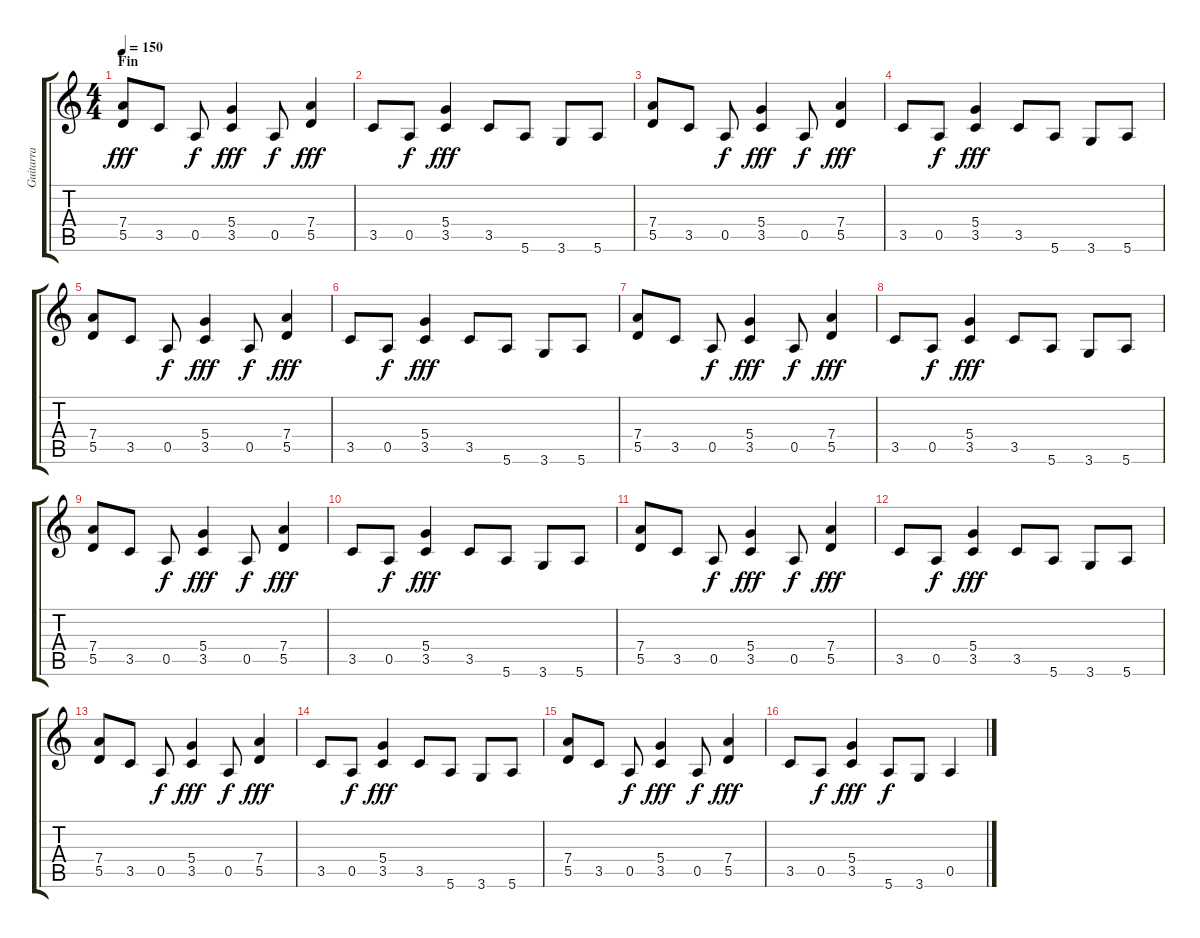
\track ("Guitarra" "Guitarra") {instrument overdrivenguitar}
\staff {score tabs}
\tuning (E4 B3 G3 D3 A2 E2) {hide}
\ts (4 4)
\section ("" "Fin")
\tempo 150
\clef g2
\ks c
(7.4 5.5).8{dy fff} 3.5.8 0.5.8{dy f} (5.4 3.5).4{dy fff} 0.5.8{dy f} (7.4 5.5).4{dy fff} |
3.5.8 0.5.8{dy f} (5.4 3.5).4{dy fff} 3.5.8 5.6.8 3.6.8 5.6.8 |
(7.4 5.5).8 3.5.8 0.5.8{dy f} (5.4 3.5).4{dy fff} 0.5.8{dy f} (7.4 5.5).4{dy fff} |
3.5.8 0.5.8{dy f} (5.4 3.5).4{dy fff} 3.5.8 5.6.8 3.6.8 5.6.8 |
(7.4 5.5).8 3.5.8 0.5.8{dy f} (5.4 3.5).4{dy fff} 0.5.8{dy f} (7.4 5.5).4{dy fff} |
3.5.8 0.5.8{dy f} (5.4 3.5).4{dy fff} 3.5.8 5.6.8 3.6.8 5.6.8 |
(7.4 5.5).8 3.5.8 0.5.8{dy f} (5.4 3.5).4{dy fff} 0.5.8{dy f} (7.4 5.5).4{dy fff} |
3.5.8 0.5.8{dy f} (5.4 3.5).4{dy fff} 3.5.8 5.6.8 3.6.8 5.6.8 |
(7.4 5.5).8 3.5.8 0.5.8{dy f} (5.4 3.5).4{dy fff} 0.5.8{dy f} (7.4 5.5).4{dy fff} |
3.5.8 0.5.8{dy f} (5.4 3.5).4{dy fff} 3.5.8 5.6.8 3.6.8 5.6.8 |
(7.4 5.5).8 3.5.8 0.5.8{dy f} (5.4 3.5).4{dy fff} 0.5.8{dy f} (7.4 5.5).4{dy fff} |
3.5.8 0.5.8{dy f} (5.4 3.5).4{dy fff} 3.5.8 5.6.8 3.6.8 5.6.8 |
(7.4 5.5).8 3.5.8 0.5.8{dy f} (5.4 3.5).4{dy fff} 0.5.8{dy f} (7.4 5.5).4{dy fff} |
3.5.8 0.5.8{dy f} (5.4 3.5).4{dy fff} 3.5.8 5.6.8 3.6.8 5.6.8 |
(7.4 5.5).8 3.5.8 0.5.8{dy f} (5.4 3.5).4{dy fff} 0.5.8{dy f} (7.4 5.5).4{dy fff} |
3.5.8 0.5.8{dy f} (5.4 3.5).4{dy fff} 5.6.8{dy f} 3.6.8 0.5.4
